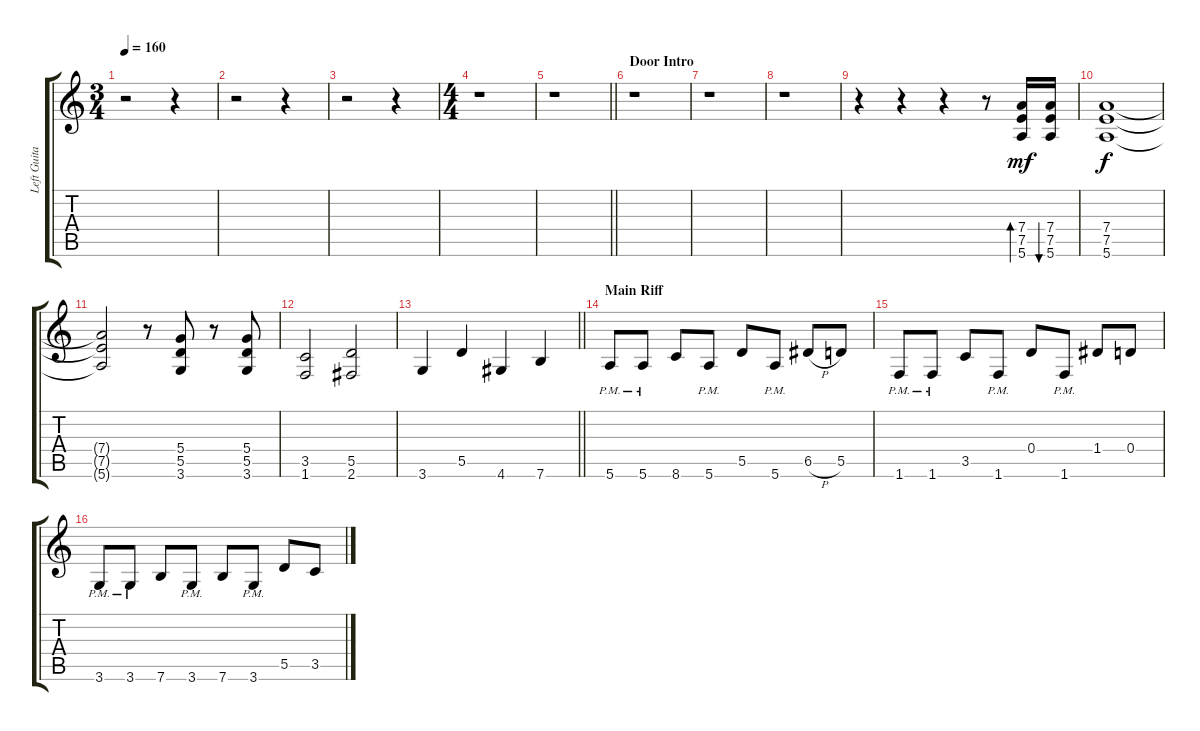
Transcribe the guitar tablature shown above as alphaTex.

\track ("Left Guitar" "Left Guita") {instrument distortionguitar}
\staff {score tabs}
\tuning (E4 B3 G3 D3 A2 E2) {hide}
\ts (3 4)
\tempo 160
\clef g2
\ks c
r.2{dy mf} r.4 |
r.2 r.4 |
r.2 r.4 |
\ts (4 4)
r.1 |
\barLineRight lightlight
r.1 |
\section ("" "Door Intro")
r.1{volume 12 instrument distortionguitar} |
r.1 |
r.1 |
r.4 r.4 r.4 r.8 (7.4 7.5 5.6).16{bd 60} (7.4 7.5 5.6).16{bu 60} |
(7.4 7.5 5.6).1{dy f} |
(7.4{t} 7.5{t} 5.6{t}).2 r.8 (5.4 5.5 3.6).8 r.8 (5.4 5.5 3.6).8 |
(3.5 1.6).2 (5.5 2.6).2 |
\barLineRight lightlight
3.6.4 5.5.4 4.6.4 7.6.4 |
\section ("" "Main Riff")
5.6{pm}.8 5.6{pm}.8 8.6.8 5.6{pm}.8 5.5.8 5.6{pm}.8 6.5{h}.8 5.5.8 |
1.6{pm}.8 1.6{pm}.8 3.5.8 1.6{pm}.8 0.4.8 1.6{pm}.8 1.4.8 0.4.8 |
3.6{pm}.8 3.6{pm}.8 7.6.8 3.6{pm}.8 7.6.8 3.6{pm}.8 5.5.8 3.5.8
